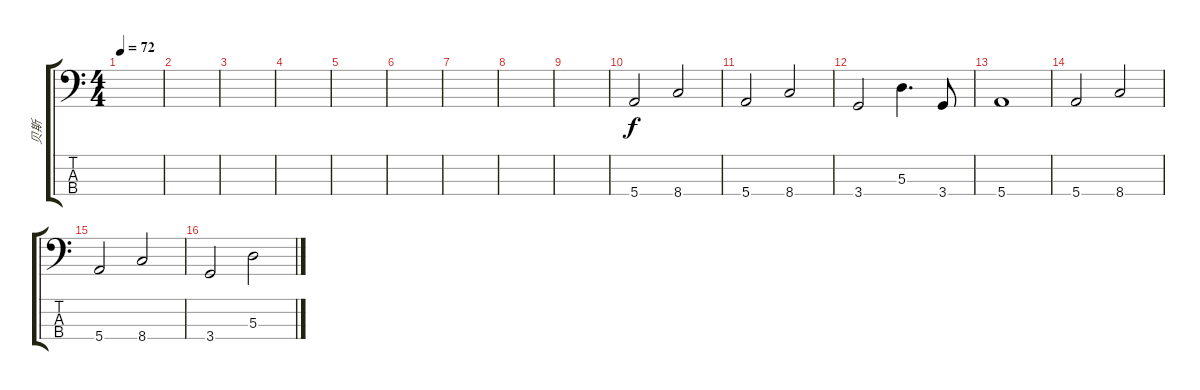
\track ("贝斯" "贝斯") {instrument electricbassfinger}
\staff {score tabs}
\tuning (G2 D2 A1 E1) {hide}
\ts (4 4)
\tempo 72
\clef f4
\ks c
|
|
|
|
|
|
|
|
|
5.4.2 8.4.2 |
5.4.2 8.4.2 |
3.4.2 5.3.4{d} 3.4.8 |
5.4.1 |
5.4.2 8.4.2 |
5.4.2 8.4.2 |
3.4.2 5.3.2
